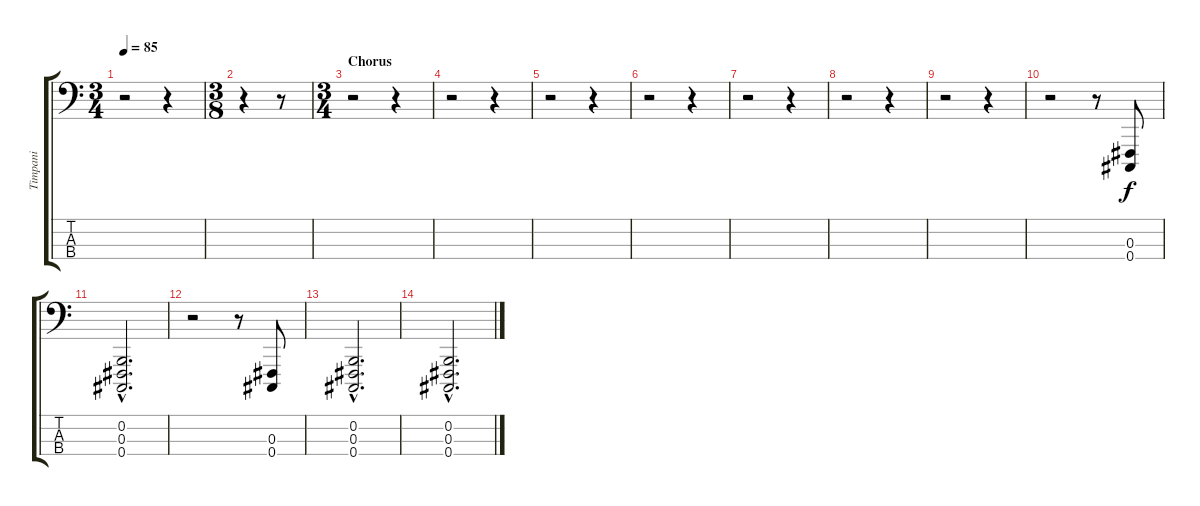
\track ("Timpani" "Timpani") {instrument timpani}
\staff {score tabs}
\tuning (E2 B1 Gb1 Db1) {hide}
\ts (3 4)
\tempo 85
\clef f4
\ks c
r.2{dy f} r.4 |
\ts (3 8)
r.4 r.8 |
\ts (3 4)
\section ("" "Chorus")
r.2 r.4 |
r.2 r.4 |
r.2 r.4 |
r.2 r.4 |
r.2 r.4 |
r.2 r.4 |
r.2 r.4 |
r.2 r.8 (0.3 0.4).8{volume 9} |
(0.2{hac} 0.3{hac} 0.4{hac}).2{d} |
r.2 r.8 (0.3 0.4).8 |
(0.2{hac} 0.3{hac} 0.4{hac}).2{d} |
(0.2{hac} 0.3{hac} 0.4{hac}).2{d}
